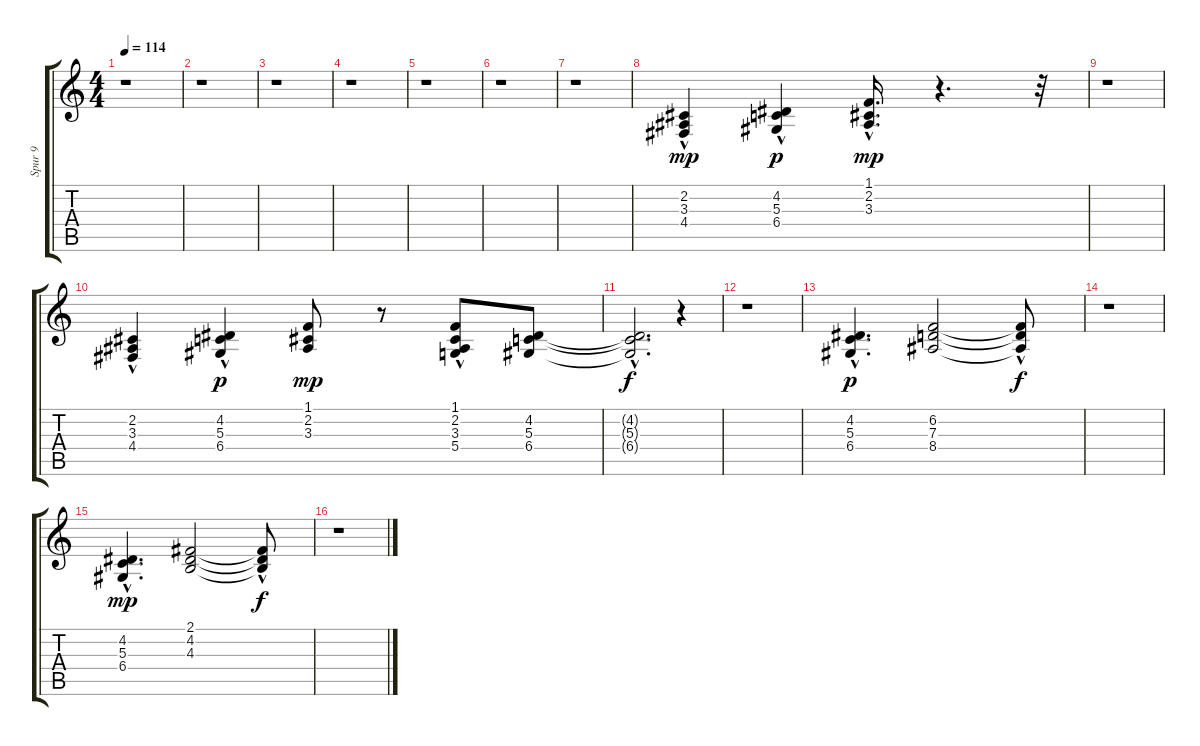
\track ("Spur 9" "Spur 9") {instrument choiraahs}
\staff {score tabs}
\tuning (E4 B3 G3 D3 A2 E2) {hide}
\ts (4 4)
\tempo 114
\clef g2
\ks c
r.1{dy mp} |
r.1 |
r.1 |
r.1 |
r.1 |
r.1 |
r.1 |
(2.2 3.3{hac} 4.4{hac}).4 (4.2 5.3{hac} 6.4{hac}).4{dy p} (1.1{hac} 2.2{hac} 3.3{hac}).16{d dy mp} r.4{d} r.32 |
r.1 |
(2.2 3.3{hac} 4.4{hac}).4 (4.2 5.3 6.4{hac}).4{dy p} (1.1 2.2 3.3).8{dy mp} r.8 (1.1{hac} 2.2{hac} 3.3 5.4).8 (4.2 5.3 6.4).8 |
(4.2{hac t} 5.3{hac t} 6.4{hac t}).2{d dy f} r.4 |
r.1 |
(4.2{hac} 5.3{hac} 6.4).4{d dy p} (6.2 7.3 8.4).2 (6.2{hac t} 7.3{t} 8.4{t}).8{dy f} |
r.1 |
(4.2 5.3 6.4{hac}).4{d dy mp} (2.1 4.2 4.3).2 (2.1{hac t} 4.2{t} 4.3{t}).8{dy f} |
r.1
